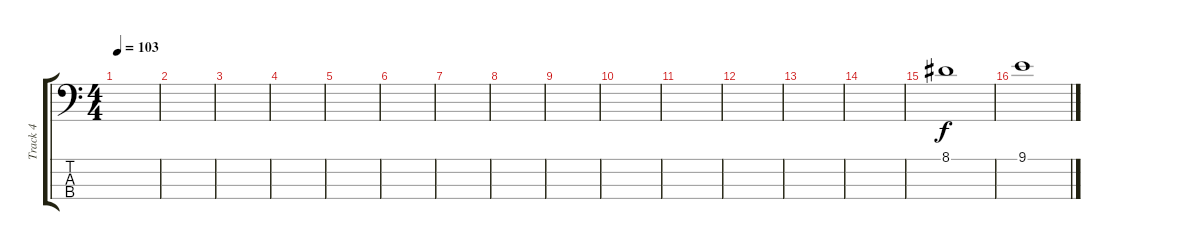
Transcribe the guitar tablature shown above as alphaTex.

\track ("Track 4" "Track 4") {instrument acousticguitarnylon}
\staff {score tabs}
\tuning (G2 D2 A1 E1) {hide}
\ts (4 4)
\tempo 103
\clef f4
\ks c
|
|
|
|
|
|
|
|
|
|
|
|
|
|
8.1.1{dy f} |
9.1.1
